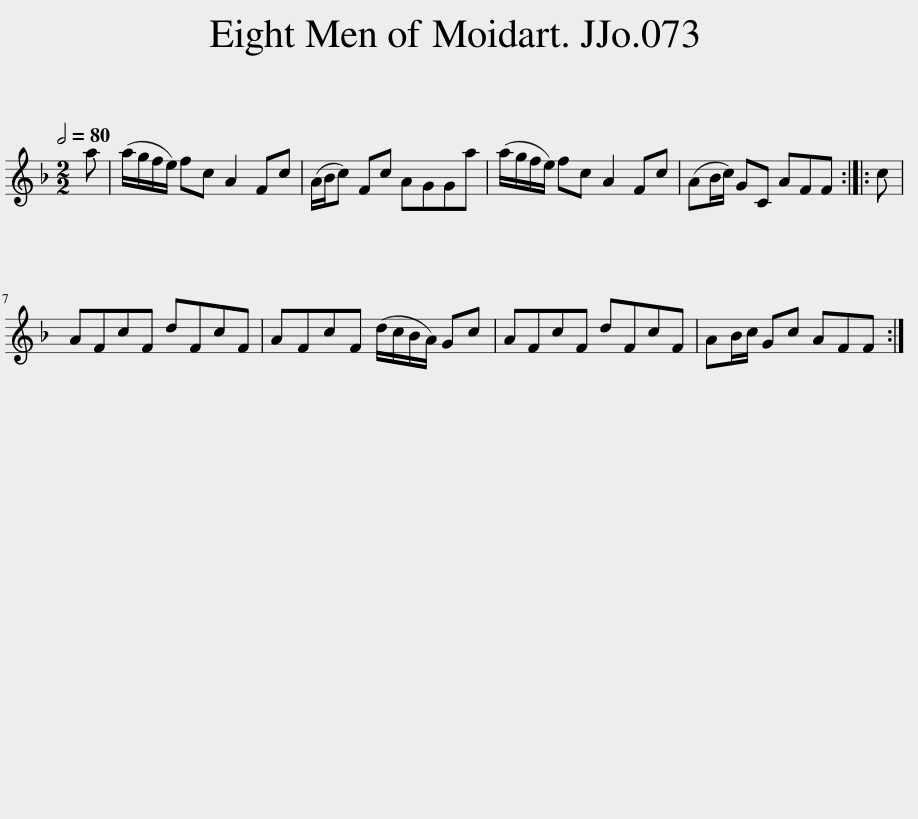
X:1
L:1/8
Q:1/2=80
M:2/2
I:linebreak $
K:F
V:1 treble
V:1
 a | (a/g/f/e/) fc A2 Fc | (A/B/c) Fc AGGa | (a/g/f/e/) fc A2 Fc | (AB/c/) GC AFF :: %5
 c |$ AFcF dFcF | AFcF (d/c/B/A/) Gc | AFcF dFcF | AB/c/ Gc AFF :| %10
